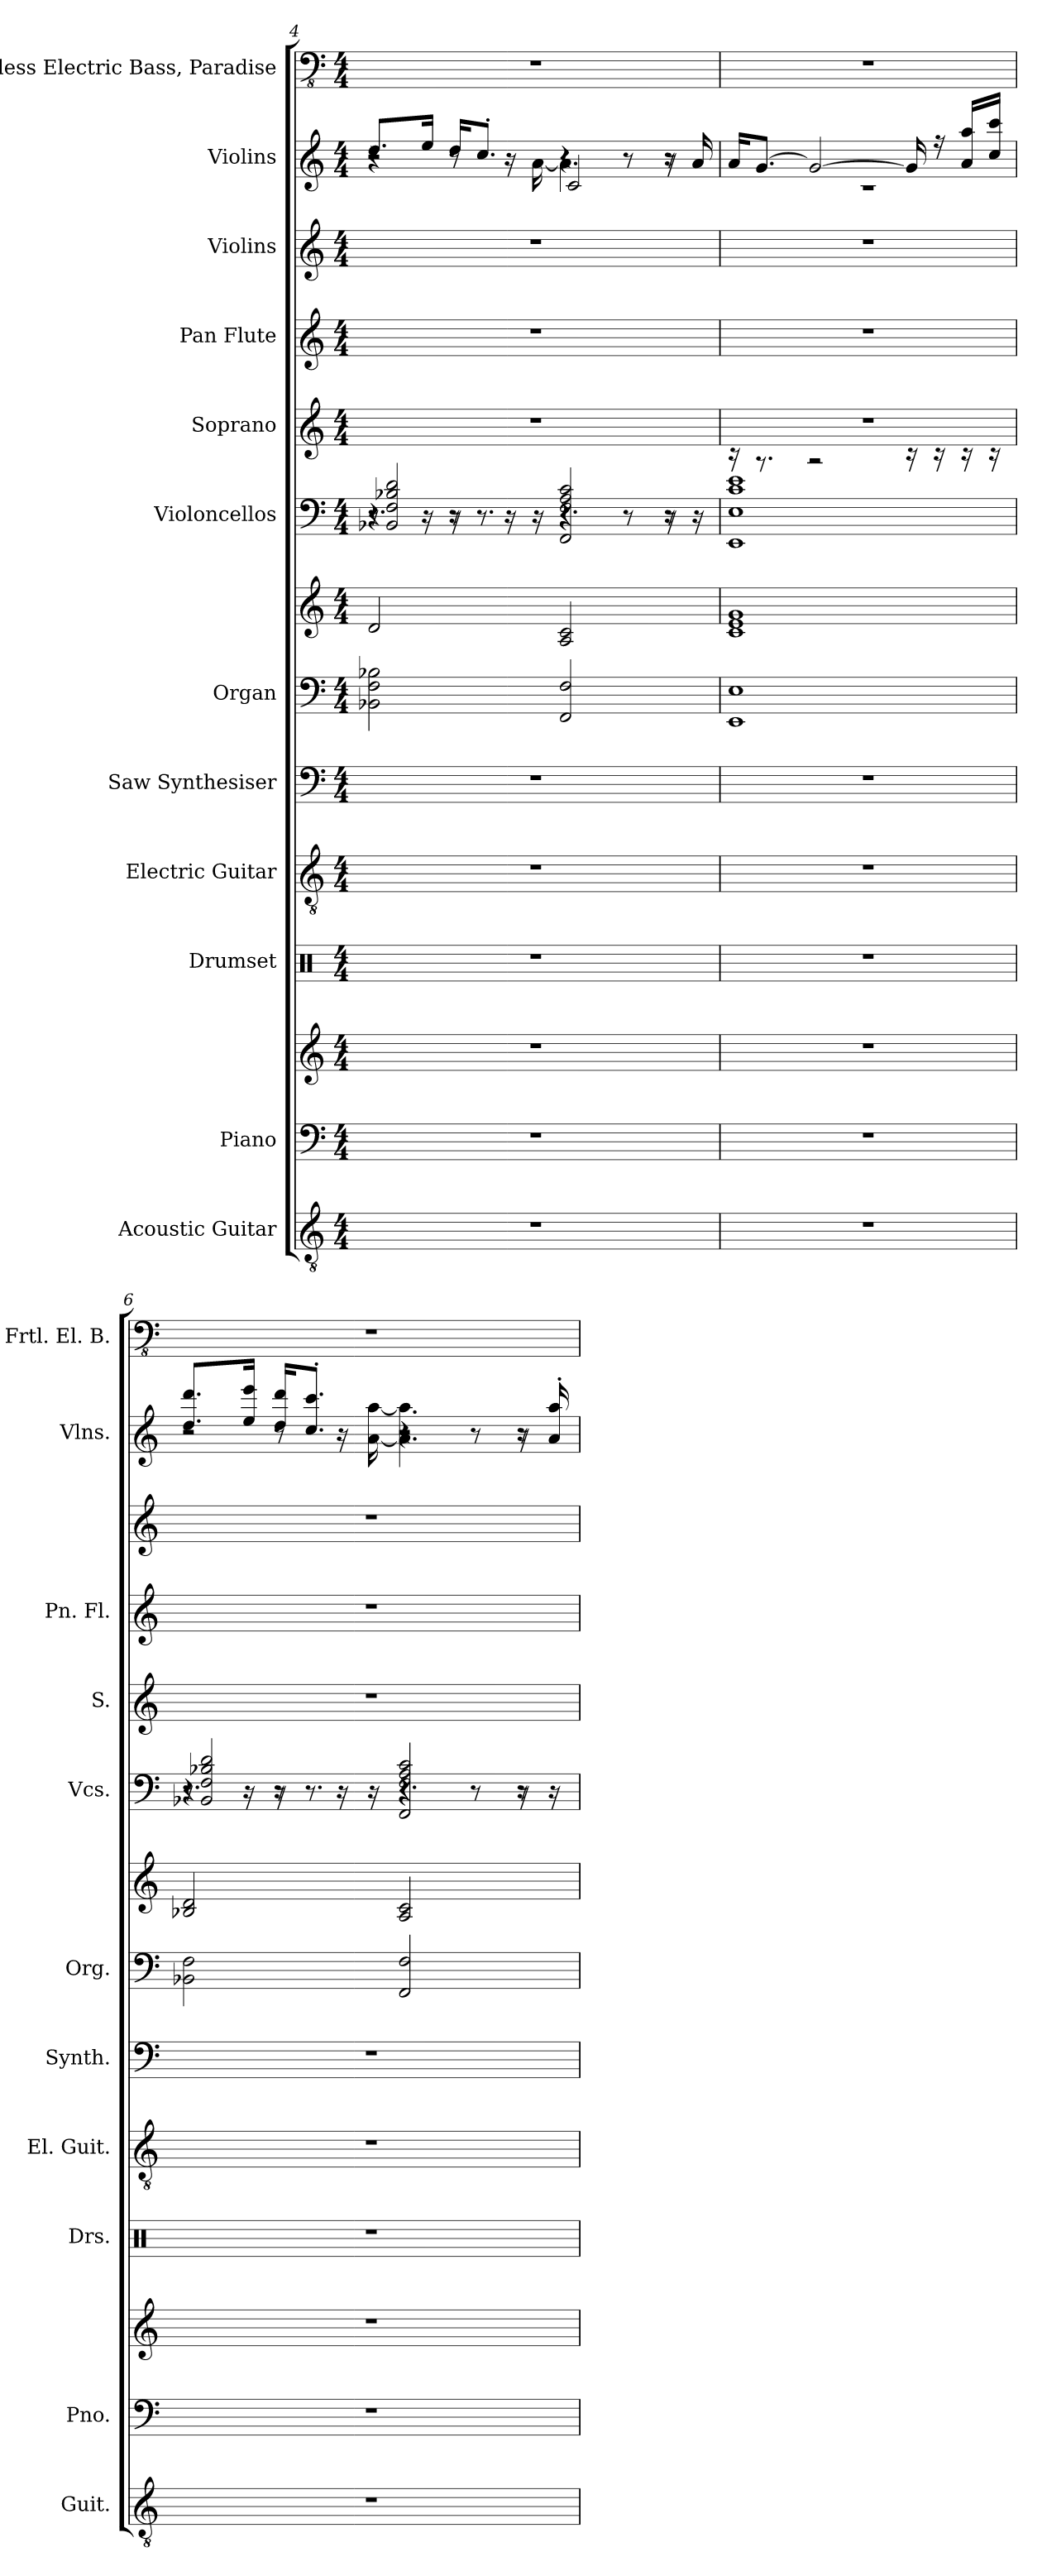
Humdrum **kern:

**kern	**kern	**kern	**kern	**kern	**kern	**kern	**kern	**kern	**kern	**kern	**kern	**kern	**kern
*part12	*part11	*part11	*part10	*part9	*part8	*part7	*part7	*part6	*part5	*part4	*part3	*part2	*part1
*staff14	*staff13	*staff12	*staff11	*staff10	*staff9	*staff8	*staff7	*staff6	*staff5	*staff4	*staff3	*staff2	*staff1
*I"Acoustic Guitar	*I"Piano	*	*I"Drumset	*I"Electric Guitar	*I"Saw Synthesiser	*I"Organ	*	*I"Violoncellos	*I"Soprano	*I"Pan Flute	*I"Violins	*I"Violins	*I"Fretless Electric Bass, Paradise
*I'Guit.	*I'Pno.	*	*I'Drs.	*I'El. Guit.	*I'Synth.	*I'Org.	*	*I'Vcs.	*I'S.	*I'Pn. Fl.	*	*I'Vlns.	*I'Frtl. El. B.
!!LO:PB:g=z
*clefGv2	*clefF4	*clefG2	*clefX	*clefGv2	*clefF4	*clefF4	*clefG2	*clefF4	*clefG2	*clefG2	*clefG2	*clefG2	*clefFv4
*k[]	*k[]	*k[]	*k[]	*k[]	*k[]	*k[]	*k[]	*k[]	*k[]	*k[]	*k[]	*k[]	*k[]
*M4/4	*M4/4	*M4/4	*M4/4	*M4/4	*M4/4	*M4/4	*M4/4	*M4/4	*M4/4	*M4/4	*M4/4	*M4/4	*M4/4
=4	=4	=4	=4	=4	=4	=4	=4	=4	=4	=4	=4	=4	=4
*	*	*	*	*	*	*	*	*^	*	*	*	*^	*
*	*	*	*	*	*	*	*	*	*^	*	*	*	*	*^	*
1r	1r	1r	1r	1r	1r	2BB-X\ 2F\ 2B-X\	2d/	8.r	4r	2BB-X/ 2F/ 2B-X/ 2d/	1r	1r	1r	8.dd/L	4r	2r	1r
.	.	.	.	.	.	.	.	16r	.	.	.	.	.	16ee/Jk	.	.	.
.	.	.	.	.	.	.	.	16r	8r	.	.	.	.	16dd/KL	8r	.	.
.	.	.	.	.	.	.	.	8.r	.	.	.	.	.	8.cc'/J	.	.	.
.	.	.	.	.	.	.	.	.	16r	.	.	.	.	.	16r	.	.
.	.	.	.	.	.	.	.	.	16r	.	.	.	.	.	[16a\	.	.
.	.	.	.	.	.	2FF/ 2F/	2A/ 2c/	4r	4.r	2FF/ 2F/ 2A/ 2c/	.	.	.	4r	4.a\]	2c/	.
.	.	.	.	.	.	.	.	8r	.	.	.	.	.	8r	.	.	.
.	.	.	.	.	.	.	.	16r	8r	.	.	.	.	16r	8r	.	.
.	.	.	.	.	.	.	.	16r	.	.	.	.	.	16a/	.	.	.
*	*	*	*	*	*	*	*	*	*v	*v	*	*	*	*	*v	*v	*
=5	=5	=5	=5	=5	=5	=5	=5	=5	=5	=5	=5	=5	=5	=5	=5
1r	1r	1r	1r	1r	1r	1EE 1E	1c 1e 1g	16r	1EE 1E 1c 1e	1r	1r	1r	16a/KL	1r	1r
.	.	.	.	.	.	.	.	8.r	.	.	.	.	[8.g/J	.	.
.	.	.	.	.	.	.	.	2r	.	.	.	.	2g/_	.	.
.	.	.	.	.	.	.	.	16r	.	.	.	.	16g/]	.	.
.	.	.	.	.	.	.	.	16r	.	.	.	.	16r	.	.
.	.	.	.	.	.	.	.	16r	.	.	.	.	16a/ 16aa/LL	.	.
.	.	.	.	.	.	.	.	16r	.	.	.	.	16cc/ 16ccc/JJ	.	.
=6	=6	=6	=6	=6	=6	=6	=6	=6	=6	=6	=6	=6	=6	=6	=6
*	*	*	*	*	*	*	*	*	*^	*	*	*	*	*^	*
1r	1r	1r	1r	1r	1r	2BB-X\ 2F\	2B-X/ 2d/	8.r	4r	2BB-X/ 2F/ 2B-X/ 2d/	1r	1r	1r	8.dd/ 8.ddd/L	4ryy	2r	1r
.	.	.	.	.	.	.	.	16r	.	.	.	.	.	16ee/ 16eee/Jk	.	.	.
.	.	.	.	.	.	.	.	16r	8r	.	.	.	.	16dd/ 16ddd/KL	8r	.	.
.	.	.	.	.	.	.	.	8.r	.	.	.	.	.	8.cc/' 8.ccc/'J	.	.	.
.	.	.	.	.	.	.	.	.	16r	.	.	.	.	.	16r	.	.
.	.	.	.	.	.	.	.	.	16r	.	.	.	.	.	[16a\ [16aa\	.	.
.	.	.	.	.	.	2FF/ 2F/	2A/ 2c/	4r	4.r	2FF/ 2F/ 2A/ 2c/	.	.	.	4r	4.a\] 4.aa\]	2r	.
.	.	.	.	.	.	.	.	8r	.	.	.	.	.	8r	.	.	.
.	.	.	.	.	.	.	.	16r	8r	.	.	.	.	16r	8r	.	.
.	.	.	.	.	.	.	.	16r	.	.	.	.	.	16a/' 16aa/'	.	.	.
*	*	*	*	*	*	*	*	*v	*v	*v	*	*	*	*v	*v	*v	*
=	=	=	=	=	=	=	=	=	=	=	=	=	=
*-	*-	*-	*-	*-	*-	*-	*-	*-	*-	*-	*-	*-	*-
